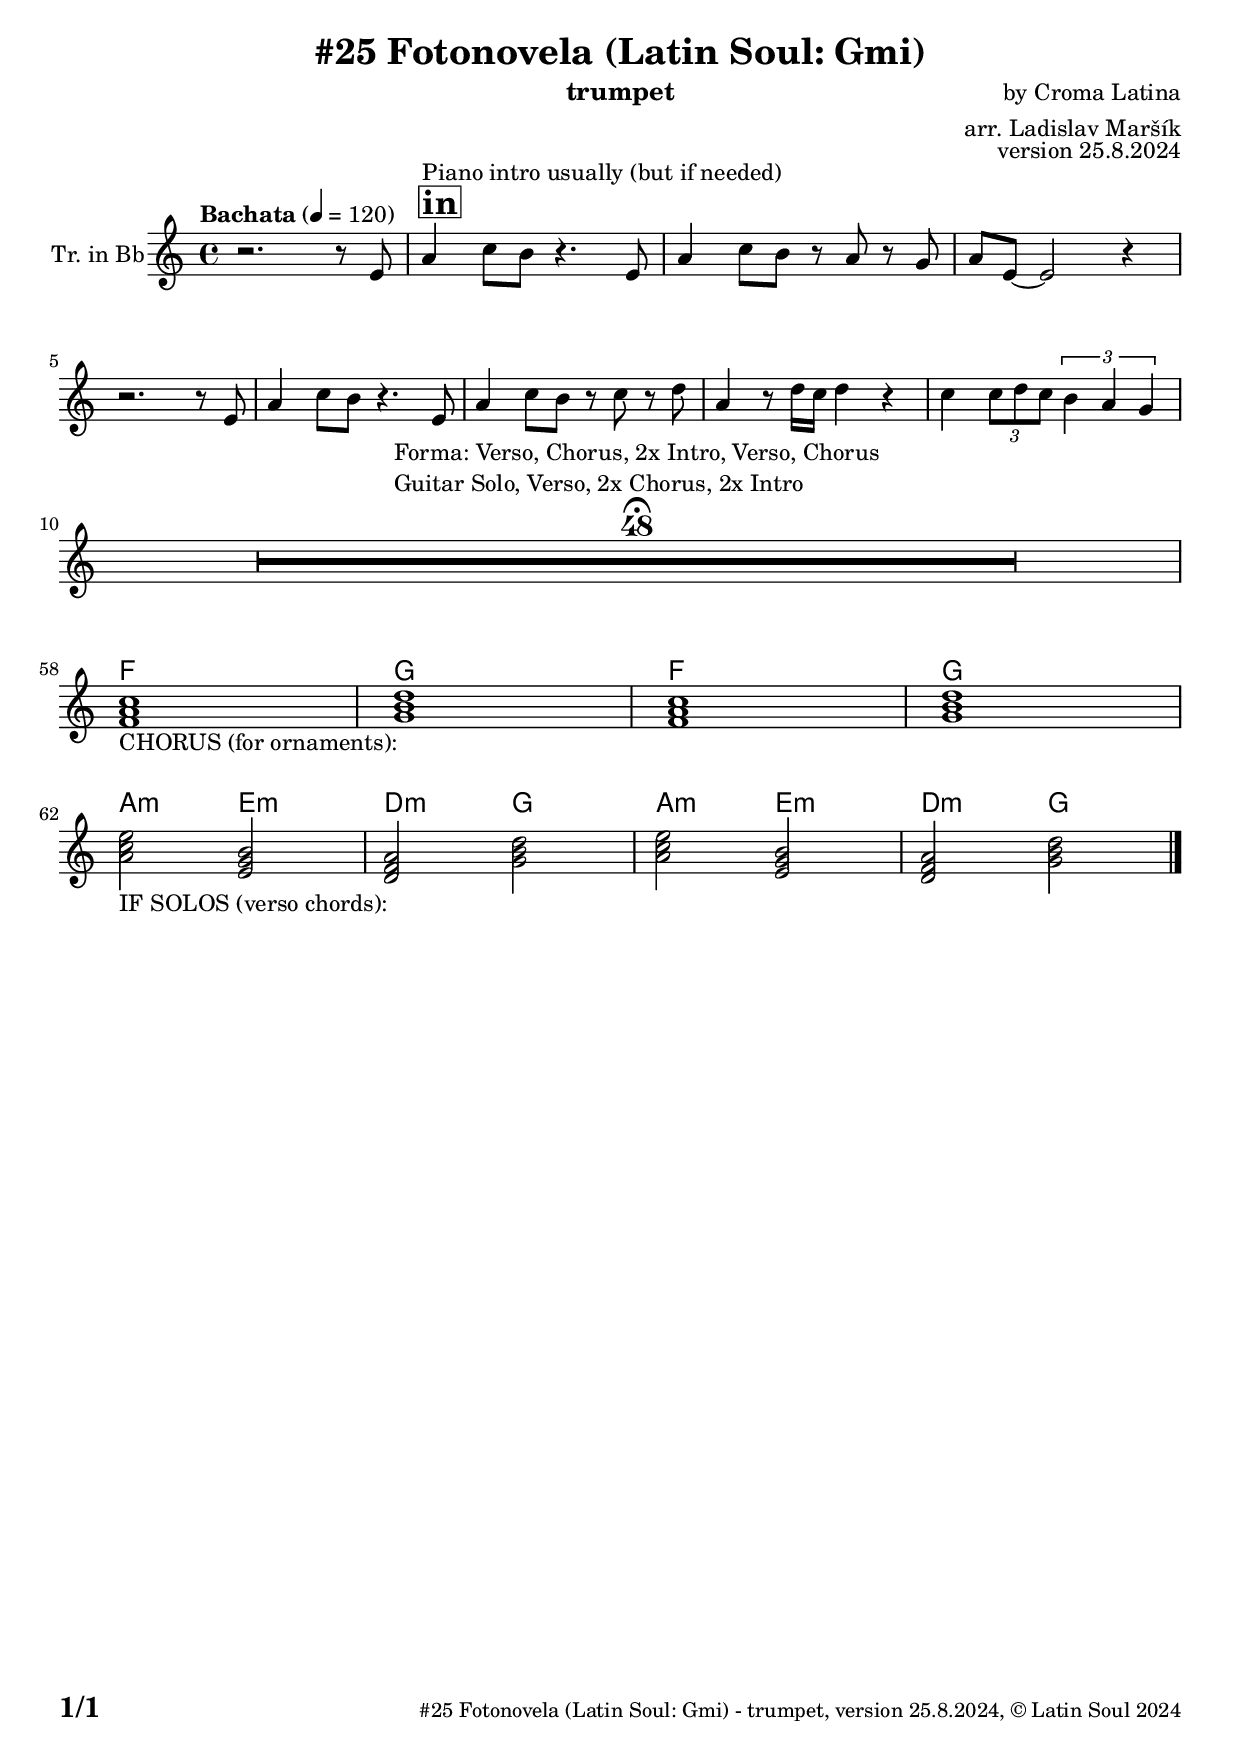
\version "2.24.4"

\header {
    title = "#25 Fotonovela (Latin Soul: Gmi)"
        instrument = "trumpet"
    composer = "by Croma Latina"
      arranger = "arr. Ladislav Maršík"
  opus = "version 25.8.2024"
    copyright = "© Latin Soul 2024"
}

inst =
#(define-music-function
  (string)
  (string?)
  #{ <>^\markup \abs-fontsize #16 \bold \box #string #})

makePercent = #(define-music-function (note) (ly:music?)
                 (make-music 'PercentEvent 'length (ly:music-length note)))

#(define (test-stencil grob text)
   (let* ((orig (ly:grob-original grob))
          (siblings (ly:spanner-broken-into orig)) ; have we been split?
          (refp (ly:grob-system grob))
          (left-bound (ly:spanner-bound grob LEFT))
          (right-bound (ly:spanner-bound grob RIGHT))
          (elts-L (ly:grob-array->list (ly:grob-object left-bound 'elements)))
          (elts-R (ly:grob-array->list (ly:grob-object right-bound 'elements)))
          (break-alignment-L
           (filter
            (lambda (elt) (grob::has-interface elt 'break-alignment-interface))
            elts-L))
          (break-alignment-R
           (filter
            (lambda (elt) (grob::has-interface elt 'break-alignment-interface))
            elts-R))
          (break-alignment-L-ext (ly:grob-extent (car break-alignment-L) refp X))
          (break-alignment-R-ext (ly:grob-extent (car break-alignment-R) refp X))
          (num
           (markup text))
          (num
           (if (or (null? siblings)
                   (eq? grob (car siblings)))
               num
               (make-parenthesize-markup num)))
          (num (grob-interpret-markup grob num))
          (num-stil-ext-X (ly:stencil-extent num X))
          (num-stil-ext-Y (ly:stencil-extent num Y))
          (num (ly:stencil-aligned-to num X CENTER))
          (num
           (ly:stencil-translate-axis
            num
            (+ (interval-length break-alignment-L-ext)
               (* 0.5
                  (- (car break-alignment-R-ext)
                     (cdr break-alignment-L-ext))))
            X))
          (bracket-L
           (markup
            #:path
            0.1 ; line-thickness
            `((moveto 0.5 ,(* 0.5 (interval-length num-stil-ext-Y)))
              (lineto ,(* 0.5
                          (- (car break-alignment-R-ext)
                             (cdr break-alignment-L-ext)
                             (interval-length num-stil-ext-X)))
                      ,(* 0.5 (interval-length num-stil-ext-Y)))
              (closepath)
              (rlineto 0.0
                       ,(if (or (null? siblings) (eq? grob (car siblings)))
                            -1.0 0.0)))))
          (bracket-R
           (markup
            #:path
            0.1
            `((moveto ,(* 0.5
                          (- (car break-alignment-R-ext)
                             (cdr break-alignment-L-ext)
                             (interval-length num-stil-ext-X)))
                      ,(* 0.5 (interval-length num-stil-ext-Y)))
              (lineto 0.5
                      ,(* 0.5 (interval-length num-stil-ext-Y)))
              (closepath)
              (rlineto 0.0
                       ,(if (or (null? siblings) (eq? grob (last siblings)))
                            -1.0 0.0)))))
          (bracket-L (grob-interpret-markup grob bracket-L))
          (bracket-R (grob-interpret-markup grob bracket-R))
          (num (ly:stencil-combine-at-edge num X LEFT bracket-L 0.4))
          (num (ly:stencil-combine-at-edge num X RIGHT bracket-R 0.4)))
     num))

#(define-public (Measure_attached_spanner_engraver context)
   (let ((span '())
         (finished '())
         (event-start '())
         (event-stop '()))
     (make-engraver
      (listeners ((measure-counter-event engraver event)
                  (if (= START (ly:event-property event 'span-direction))
                      (set! event-start event)
                      (set! event-stop event))))
      ((process-music trans)
       (if (ly:stream-event? event-stop)
           (if (null? span)
               (ly:warning "You're trying to end a measure-attached spanner but you haven't started one.")
               (begin (set! finished span)
                 (ly:engraver-announce-end-grob trans finished event-start)
                 (set! span '())
                 (set! event-stop '()))))
       (if (ly:stream-event? event-start)
           (begin (set! span (ly:engraver-make-grob trans 'MeasureCounter event-start))
             (set! event-start '()))))
      ((stop-translation-timestep trans)
       (if (and (ly:spanner? span)
                (null? (ly:spanner-bound span LEFT))
                (moment<=? (ly:context-property context 'measurePosition) ZERO-MOMENT))
           (ly:spanner-set-bound! span LEFT
                                  (ly:context-property context 'currentCommandColumn)))
       (if (and (ly:spanner? finished)
                (moment<=? (ly:context-property context 'measurePosition) ZERO-MOMENT))
           (begin
            (if (null? (ly:spanner-bound finished RIGHT))
                (ly:spanner-set-bound! finished RIGHT
                                       (ly:context-property context 'currentCommandColumn)))
            (set! finished '())
            (set! event-start '())
            (set! event-stop '()))))
      ((finalize trans)
       (if (ly:spanner? finished)
           (begin
            (if (null? (ly:spanner-bound finished RIGHT))
                (set! (ly:spanner-bound finished RIGHT)
                      (ly:context-property context 'currentCommandColumn)))
            (set! finished '())))
       (if (ly:spanner? span)
           (begin
            (ly:warning "I think there's a dangling measure-attached spanner :-(")
            (ly:grob-suicide! span)
            (set! span '())))))))

\layout {
  \context {
    \Staff
    \consists #Measure_attached_spanner_engraver
    \override MeasureCounter.font-encoding = #'latin1
    \override MeasureCounter.font-size = 0
    \override MeasureCounter.outside-staff-padding = 2
    \override MeasureCounter.outside-staff-horizontal-padding = #0
  }
}

repeatBracket = #(define-music-function
                  (parser location N note)
                  (number? ly:music?)
                  #{
                    \override Staff.MeasureCounter.stencil =
                    #(lambda (grob) (test-stencil grob #{ #(string-append(number->string N) "x") #} ))
                    \startMeasureCount
                    \repeat volta #N { $note }
                    \stopMeasureCount
                  #}
                  )


Trumpet = \new Voice
\transpose c d
\relative c'
{
  \set Staff.instrumentName = \markup {
    \center-align { "Tr. in Bb" }
  }
  \set Staff.midiInstrument = "trumpet"
  \set Staff.midiMaximumVolume = #0.9

  \key g \minor
  \time 4/4
  \tempo "Bachata" 4 = 120

  r2. r8 d |
    \inst "in"
   s1*0 ^\markup { "Piano intro usually (but if needed)" }
   g4 bes8 a r4. d,8 |
      g4 bes8 a r g r f |
      g8 d8 ~ d2 r4 | \break
  r2. r8 d |
   g4 bes8 a r4. d,8 |
      g4 bes8 a r bes r c |
      g4 r8 c16 bes c4 r |
      bes \tuplet  3/2 { bes8 c bes } \tuplet 3/2 { a4 g f } \break
   
         
        R1*48  \fermata  ^\markup { \column { \line { "Forma: Verso, Chorus, 2x Intro, Verso, Chorus" } \line { "Guitar Solo, Verso, 2x Chorus, 2x Intro" } } } | \break
	   
            \chordmode {
   es1 _\markup { "CHORUS (for ornaments):" } |
   f1 |
   es1 |
   f1 | \break
   g2:m  _\markup { "IF SOLOS (verso chords):" } d2:m |
   c2:m f2 |
   g2:m d2:m |
   c2:m f2 |
   
            }
  
  \label #'lastPage
  \bar "|."
}

Chords =
\transpose c d'
\chords {
  \set noChordSymbol = ""
  R1*57
     es1   |
   f1 |
   es1 |
   f1 |
      g2:m  d2:m |
   c2:m f2 |
   g2:m d2:m |
   c2:m f2 |
}

\score {
  <<
    \Chords
    \compressMMRests \new Staff \with {
      \consists "Volta_engraver"
    }
    {
      \Trumpet
    }
  >>
  \layout {
    \context {
      \Score
      \remove "Volta_engraver"
    }
  }
}


\paper {
  system-system-spacing =
  #'((basic-distance . 14)
     (minimum-distance . 10)
     (padding . 1)
     (stretchability . 60))
  between-system-padding = #2
  bottom-margin = 5\mm

  print-first-page-number = ##t
  oddHeaderMarkup = \markup \fill-line { " " }
  evenHeaderMarkup = \markup \fill-line { " " }
  oddFooterMarkup = \markup {
    \fill-line {
      \bold \fontsize #2
      \concat { \fromproperty #'page:page-number-string "/" \page-ref #'lastPage "0" "?" }

      \fontsize #-1
      \concat { \fromproperty #'header:title " - " \fromproperty #'header:instrument ", " \fromproperty #'header:opus ", " \fromproperty #'header:copyright }
    }
  }
  evenFooterMarkup = \markup {
    \fill-line {
      \fontsize #-1
      \concat { \fromproperty #'header:title " - " \fromproperty #'header:instrument ", " \fromproperty #'header:opus ", " \fromproperty #'header:copyright }

      \bold \fontsize #2
      \concat { \fromproperty #'page:page-number-string "/" \page-ref #'lastPage "0" "?" }
    }
  }
}